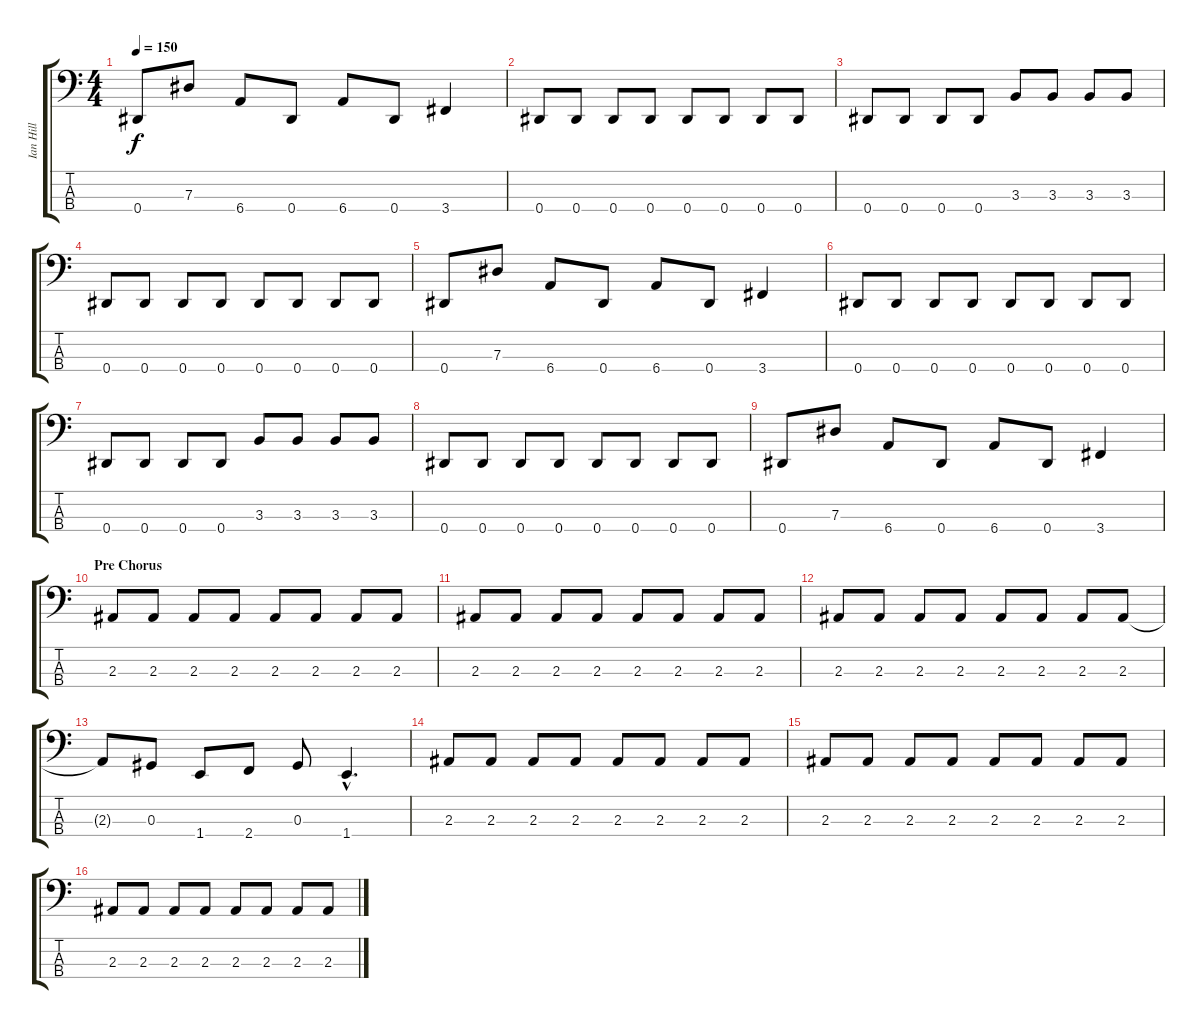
\track ("Ian Hill" "Ian Hill") {instrument electricbasspick}
\staff {score tabs}
\tuning (Gb2 Db2 Ab1 Eb1) {hide}
\ts (4 4)
\tempo 150
\clef f4
\ks c
0.4.8{dy f} 7.3.8 6.4.8 0.4.8 6.4.8 0.4.8 3.4.4 |
0.4.8 0.4.8 0.4.8 0.4.8 0.4.8 0.4.8 0.4.8 0.4.8 |
0.4.8 0.4.8 0.4.8 0.4.8 3.3.8 3.3.8 3.3.8 3.3.8 |
0.4.8 0.4.8 0.4.8 0.4.8 0.4.8 0.4.8 0.4.8 0.4.8 |
0.4.8 7.3.8 6.4.8 0.4.8 6.4.8 0.4.8 3.4.4 |
0.4.8 0.4.8 0.4.8 0.4.8 0.4.8 0.4.8 0.4.8 0.4.8 |
0.4.8 0.4.8 0.4.8 0.4.8 3.3.8 3.3.8 3.3.8 3.3.8 |
0.4.8 0.4.8 0.4.8 0.4.8 0.4.8 0.4.8 0.4.8 0.4.8 |
0.4.8 7.3.8 6.4.8 0.4.8 6.4.8 0.4.8 3.4.4 |
\section ("" "Pre Chorus")
2.3.8 2.3.8 2.3.8 2.3.8 2.3.8 2.3.8 2.3.8 2.3.8 |
2.3.8 2.3.8 2.3.8 2.3.8 2.3.8 2.3.8 2.3.8 2.3.8 |
2.3.8 2.3.8 2.3.8 2.3.8 2.3.8 2.3.8 2.3.8 2.3.8 |
2.3{t}.8 0.3.8 1.4.8 2.4.8 0.3.8 1.4{hac}.4{d} |
2.3.8 2.3.8 2.3.8 2.3.8 2.3.8 2.3.8 2.3.8 2.3.8 |
2.3.8 2.3.8 2.3.8 2.3.8 2.3.8 2.3.8 2.3.8 2.3.8 |
2.3.8 2.3.8 2.3.8 2.3.8 2.3.8 2.3.8 2.3.8 2.3.8
